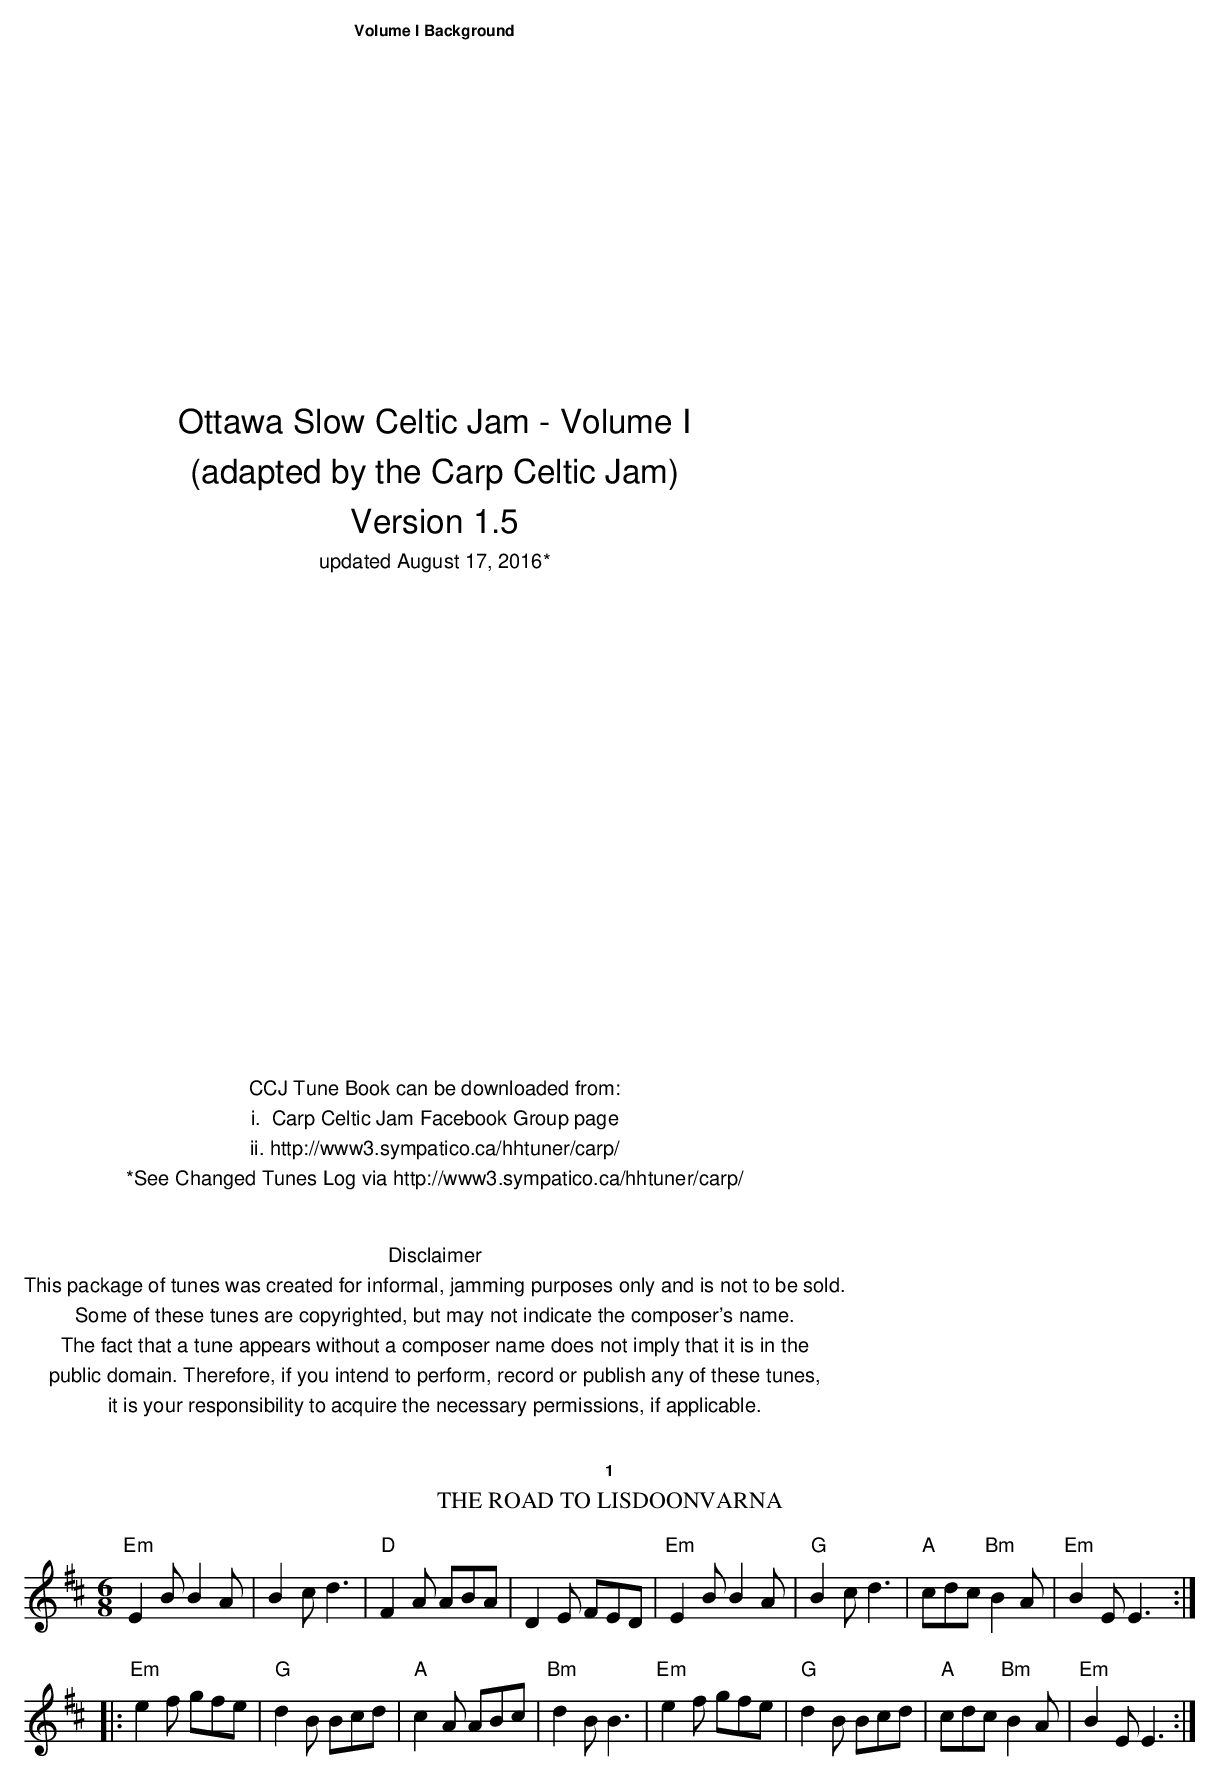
X:1
T:The Road to Lisdoonvarna
M:6/8
K:Edor
"Em"E2B B2A|B2c d3|"D"F2A ABA|D2E FED|"Em"E2B B2A|"G"B2c d3|\
"A"cdc "Bm"B2A|"Em"B2E E3::
"Em"e2f gfe|"G"d2B Bcd|"A"c2A ABc|"Bm"d2B B3|\
"Em"e2f gfe|"G"d2B Bcd|"A"cdc "Bm"B2A|"Em"B2E E3:|
